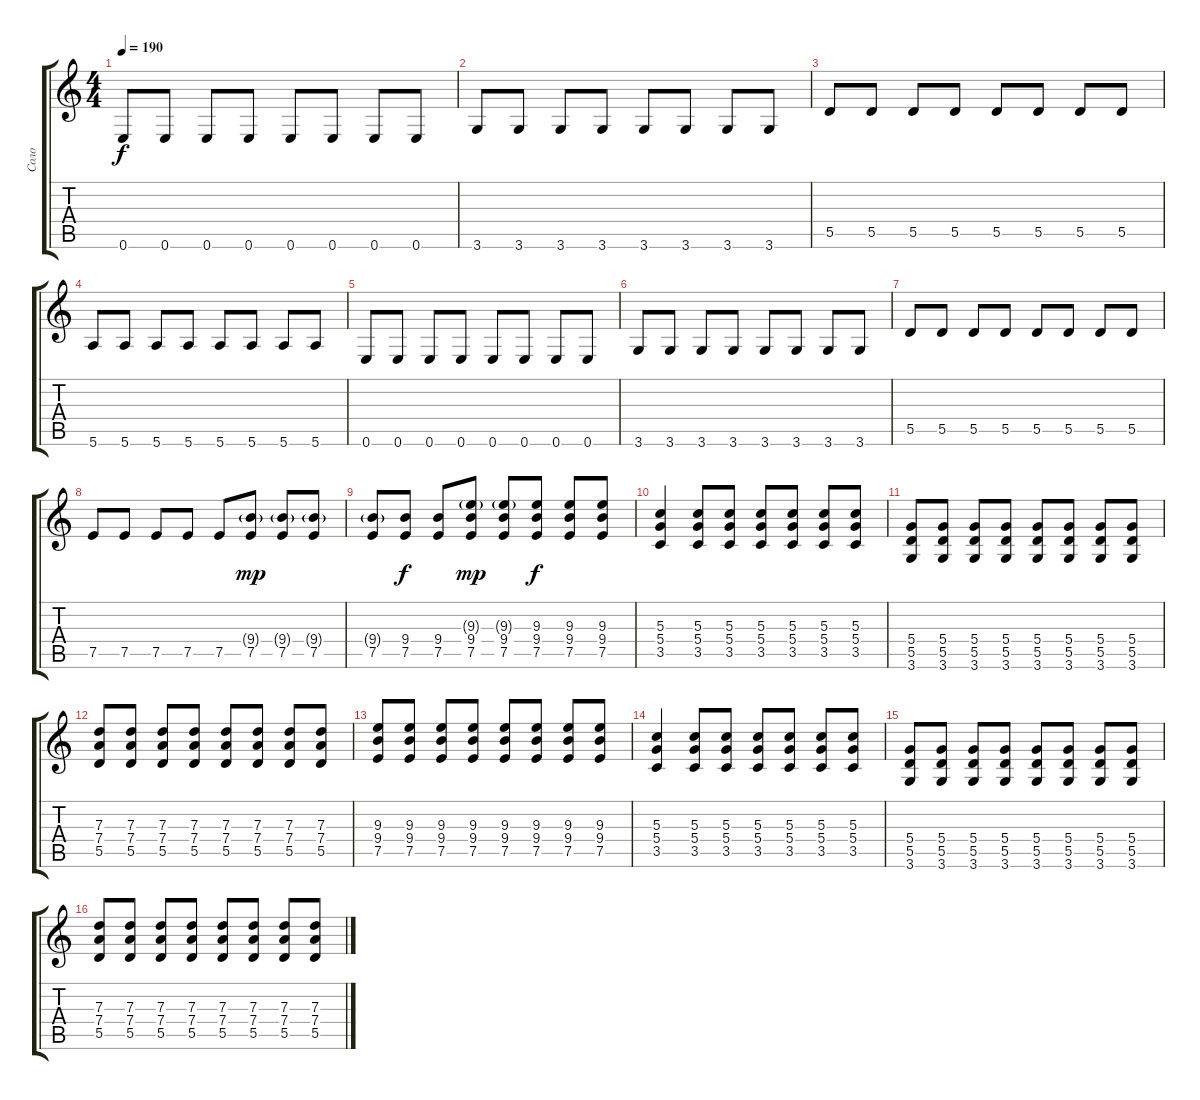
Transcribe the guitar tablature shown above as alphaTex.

\track ("Соло" "Соло") {instrument distortionguitar}
\staff {score tabs}
\tuning (E4 B3 G3 D3 A2 E2) {hide}
\ts (4 4)
\tempo 190
\clef g2
\ks c
0.6.8{dy f} 0.6.8 0.6.8 0.6.8 0.6.8 0.6.8 0.6.8 0.6.8 |
3.6.8 3.6.8 3.6.8 3.6.8 3.6.8 3.6.8 3.6.8 3.6.8 |
5.5.8 5.5.8 5.5.8 5.5.8 5.5.8 5.5.8 5.5.8 5.5.8 |
5.6.8 5.6.8 5.6.8 5.6.8 5.6.8 5.6.8 5.6.8 5.6.8 |
0.6.8 0.6.8 0.6.8 0.6.8 0.6.8 0.6.8 0.6.8 0.6.8 |
3.6.8 3.6.8 3.6.8 3.6.8 3.6.8 3.6.8 3.6.8 3.6.8 |
5.5.8 5.5.8 5.5.8 5.5.8 5.5.8 5.5.8 5.5.8 5.5.8 |
7.5.8 7.5.8 7.5.8 7.5.8 7.5.8 (9.4{g} 7.5).8{dy mp} (9.4{g} 7.5).8 (9.4{g} 7.5).8 |
(9.4{g} 7.5).8 (9.4 7.5).8{dy f} (9.4 7.5).8 (9.3{g} 9.4 7.5).8{dy mp} (9.3{g} 9.4 7.5).8 (9.3 9.4 7.5).8{dy f} (9.3 9.4 7.5).8 (9.3 9.4 7.5).8 |
(5.3 5.4 3.5).4 (5.3 5.4 3.5).8 (5.3 5.4 3.5).8 (5.3 5.4 3.5).8 (5.3 5.4 3.5).8 (5.3 5.4 3.5).8 (5.3 5.4 3.5).8 |
(5.4 5.5 3.6).8 (5.4 5.5 3.6).8 (5.4 5.5 3.6).8 (5.4 5.5 3.6).8 (5.4 5.5 3.6).8 (5.4 5.5 3.6).8 (5.4 5.5 3.6).8 (5.4 5.5 3.6).8 |
(7.3 7.4 5.5).8 (7.3 7.4 5.5).8 (7.3 7.4 5.5).8 (7.3 7.4 5.5).8 (7.3 7.4 5.5).8 (7.3 7.4 5.5).8 (7.3 7.4 5.5).8 (7.3 7.4 5.5).8 |
(9.3 9.4 7.5).8 (9.3 9.4 7.5).8 (9.3 9.4 7.5).8 (9.3 9.4 7.5).8 (9.3 9.4 7.5).8 (9.3 9.4 7.5).8 (9.3 9.4 7.5).8 (9.3 9.4 7.5).8 |
(5.3 5.4 3.5).4 (5.3 5.4 3.5).8 (5.3 5.4 3.5).8 (5.3 5.4 3.5).8 (5.3 5.4 3.5).8 (5.3 5.4 3.5).8 (5.3 5.4 3.5).8 |
(5.4 5.5 3.6).8 (5.4 5.5 3.6).8 (5.4 5.5 3.6).8 (5.4 5.5 3.6).8 (5.4 5.5 3.6).8 (5.4 5.5 3.6).8 (5.4 5.5 3.6).8 (5.4 5.5 3.6).8 |
(7.3 7.4 5.5).8 (7.3 7.4 5.5).8 (7.3 7.4 5.5).8 (7.3 7.4 5.5).8 (7.3 7.4 5.5).8 (7.3 7.4 5.5).8 (7.3 7.4 5.5).8 (7.3 7.4 5.5).8
